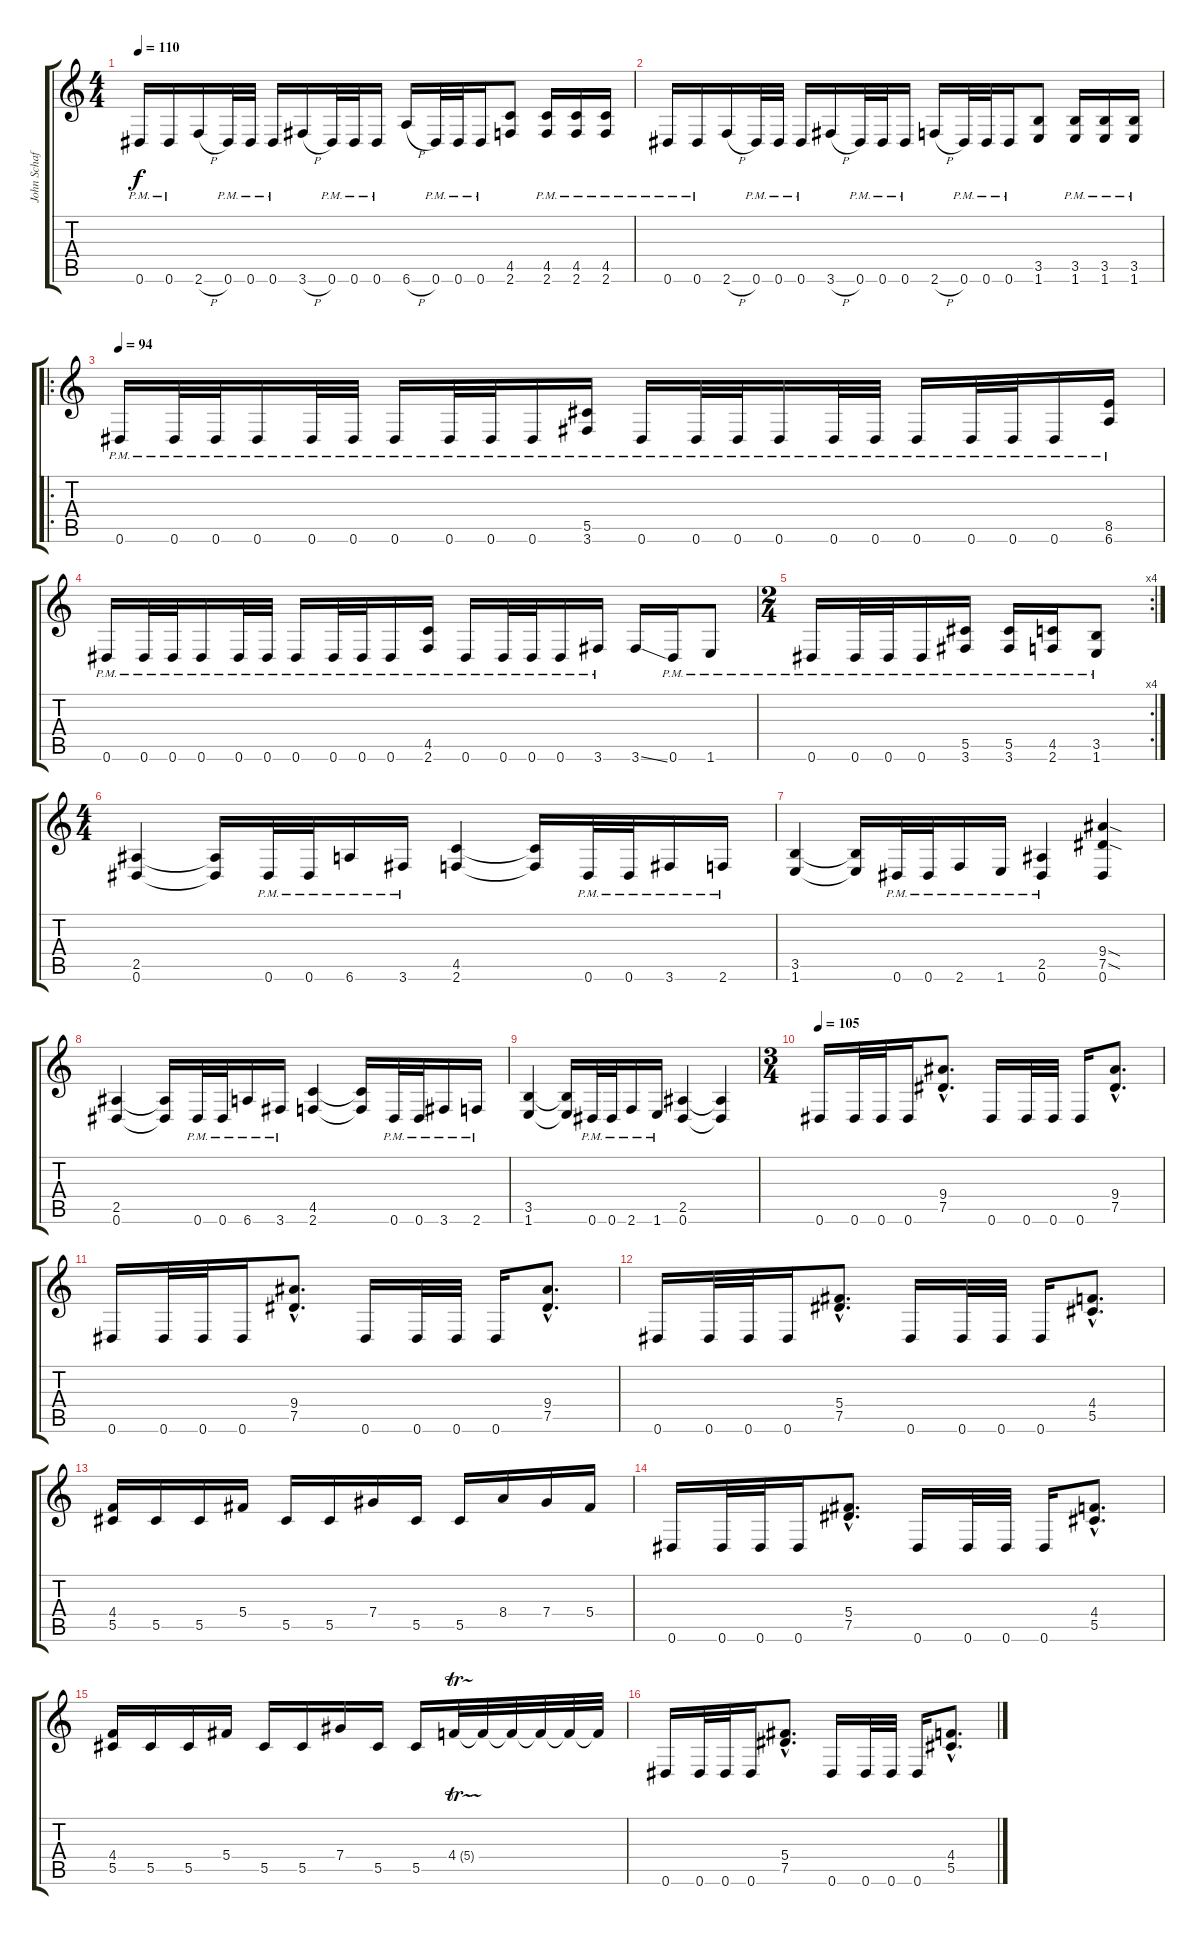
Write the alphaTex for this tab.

\track ("John Schaffer Distortion" "John Schaf") {instrument distortionguitar}
\staff {score tabs}
\tuning (Eb4 Bb3 Gb3 Db3 Ab2 Eb2) {hide}
\ts (4 4)
\tempo 110
\clef g2
\ks c
0.6{pm}.16{dy f} 0.6{pm}.16 2.6{h}.16 0.6{pm}.32 0.6{pm}.32 0.6{pm}.16 3.6{h}.16 0.6{pm}.32 0.6{pm}.32 0.6{pm}.16 6.6{h}.16 0.6{pm}.32 0.6{pm}.32 0.6{pm}.16 (4.5 2.6).8 (4.5{pm} 2.6{pm}).16 (4.5{pm} 2.6{pm}).16 (4.5{pm} 2.6{pm}).16 |
0.6{pm}.16 0.6{pm}.16 2.6{h}.16 0.6{pm}.32 0.6{pm}.32 0.6{pm}.16 3.6{h}.16 0.6{pm}.32 0.6{pm}.32 0.6{pm}.16 2.6{h}.16 0.6{pm}.32 0.6{pm}.32 0.6{pm}.16 (3.5 1.6).8 (3.5{pm} 1.6{pm}).16 (3.5{pm} 1.6{pm}).16 (3.5{pm} 1.6{pm}).16 |
\ro
\tempo 94
0.6{pm}.16 0.6{pm}.32 0.6{pm}.32 0.6{pm}.16 0.6{pm}.32 0.6{pm}.32 0.6{pm}.16 0.6{pm}.32 0.6{pm}.32 0.6{pm}.16 (5.5{pm} 3.6{pm}).16 0.6{pm}.16 0.6{pm}.32 0.6{pm}.32 0.6{pm}.16 0.6{pm}.32 0.6{pm}.32 0.6{pm}.16 0.6{pm}.32 0.6{pm}.32 0.6{pm}.16 (8.5{pm} 6.6{pm}).16 |
0.6{pm}.16 0.6{pm}.32 0.6{pm}.32 0.6{pm}.16 0.6{pm}.32 0.6{pm}.32 0.6{pm}.16 0.6{pm}.32 0.6{pm}.32 0.6{pm}.16 (4.5{pm} 2.6{pm}).16 0.6{pm}.16 0.6{pm}.32 0.6{pm}.32 0.6{pm}.16 3.6{pm}.16 3.6{ss}.16 0.6{pm}.16 1.6{pm}.8 |
\rc 4
\ts (2 4)
0.6{pm}.16 0.6{pm}.32 0.6{pm}.32 0.6{pm}.16 (5.5{pm} 3.6{pm}).16 (5.5{pm} 3.6{pm}).16 (4.5{pm} 2.6{pm}).16 (3.5{pm} 1.6{pm}).8 |
\ts (4 4)
(2.5 0.6).4 (2.5{t} 0.6{t}).16 0.6{pm}.32 0.6{pm}.32 6.6{pm}.16 3.6{pm}.16 (4.5 2.6).4 (4.5{t} 2.6{t}).16 0.6{pm}.32 0.6{pm}.32 3.6{pm}.16 2.6{pm}.16 |
(3.5 1.6).4 (3.5{t} 1.6{t}).16 0.6{pm}.32 0.6{pm}.32 2.6{pm}.16 1.6{pm}.16 (2.5{pm} 0.6{pm}).4 (9.4{sod} 7.5{sod} 0.6).4 |
(2.5 0.6).4 (2.5{t} 0.6{t}).16 0.6{pm}.32 0.6{pm}.32 6.6{pm}.16 3.6{pm}.16 (4.5 2.6).4 (4.5{t} 2.6{t}).16 0.6{pm}.32 0.6{pm}.32 3.6{pm}.16 2.6{pm}.16 |
(3.5 1.6).4 (3.5{t} 1.6{t}).16 0.6{pm}.32 0.6{pm}.32 2.6{pm}.16 1.6{pm}.16 (2.5 0.6).4 (2.5{t} 0.6{t}).4 |
\ts (3 4)
\tempo 105
0.6.16 0.6.32 0.6.32 0.6.16 (9.4{hac} 7.5{hac}).8{d} 0.6.16 0.6.32 0.6.32 0.6.16 (9.4{hac} 7.5{hac}).8{d} |
0.6.16 0.6.32 0.6.32 0.6.16 (9.4{hac} 7.5{hac}).8{d} 0.6.16 0.6.32 0.6.32 0.6.16 (9.4{hac} 7.5{hac}).8{d} |
0.6.16 0.6.32 0.6.32 0.6.16 (5.4{hac} 7.5{hac}).8{d} 0.6.16 0.6.32 0.6.32 0.6.16 (4.4{hac} 5.5{hac}).8{d} |
(4.4 5.5).16 5.5.16 5.5.16 5.4.16 5.5.16 5.5.16 7.4.16 5.5.16 5.5.16 8.4.16 7.4.16 5.4.16 |
0.6.16 0.6.32 0.6.32 0.6.16 (5.4{hac} 7.5{hac}).8{d} 0.6.16 0.6.32 0.6.32 0.6.16 (4.4{hac} 5.5{hac}).8{d} |
(4.4 5.5).16 5.5.16 5.5.16 5.4.16 5.5.16 5.5.16 7.4.16 5.5.16 5.5.16 4.4{tr (5 32)}.32 4.4{t}.32 4.4{t}.32 4.4{t}.32 4.4{t}.32 4.4{t}.32 |
0.6.16 0.6.32 0.6.32 0.6.16 (5.4{hac} 7.5{hac}).8{d} 0.6.16 0.6.32 0.6.32 0.6.16 (4.4{hac} 5.5{hac}).8{d}
